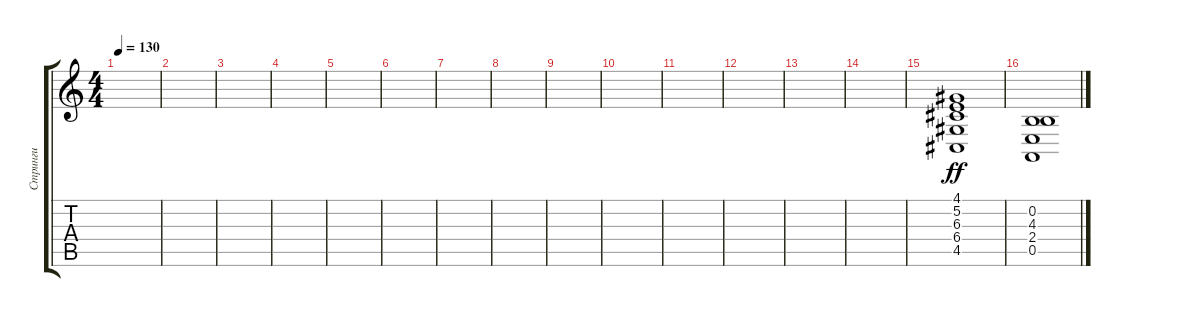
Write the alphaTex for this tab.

\track ("Стринги" "Стринги") {instrument stringensemble2}
\staff {score tabs}
\tuning (E4 B3 G3 D3 A2 E2) {hide}
\ts (4 4)
\tempo 130
\clef g2
\ks c
|
|
|
|
|
|
|
|
|
|
|
|
|
|
(4.1 5.2 6.3 6.4 4.5).1{dy ff volume 8} |
(0.2 4.3 2.4 0.5).1
